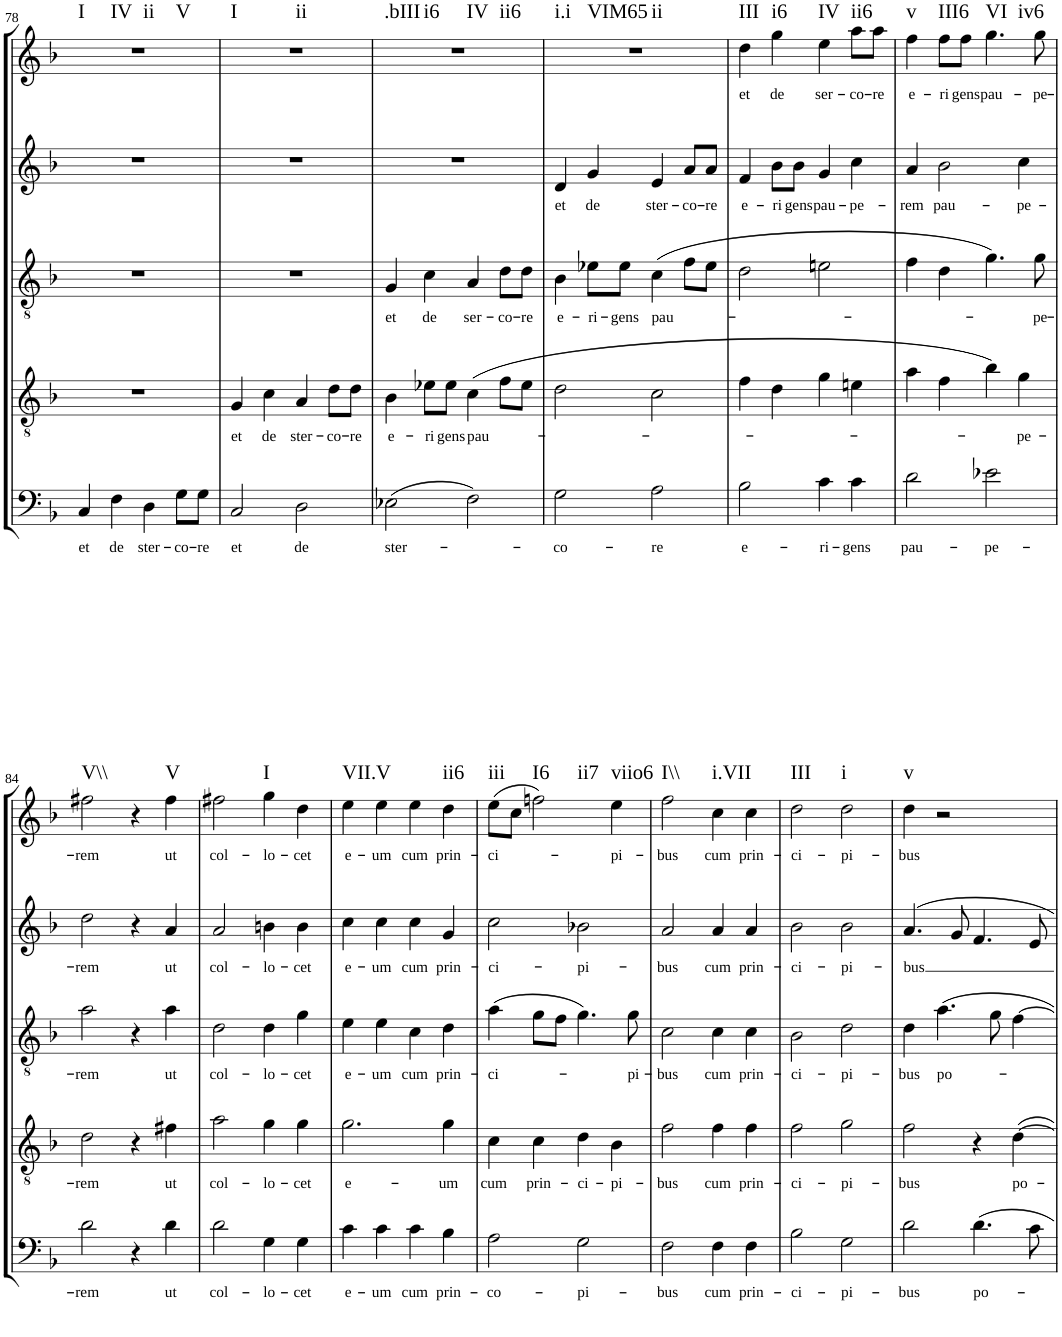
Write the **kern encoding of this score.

**kern	**text	**kern	**text	**kern	**text	**kern	**text	**kern	**text	**harte
*part5	*part5	*part4	*part4	*part3	*part3	*part2	*part2	*part1	*part1	*part1
*staff5	*staff5	*staff4	*staff4	*staff3	*staff3	*staff2	*staff2	*staff1	*staff1	*
*I"Basso	*	*I"Tenore	*	*I"Alto	*	*I"Alto	*	*I"Canto	*	*
!!LO:PB:g=z
*clefF4	*	*clefGv2	*	*clefGv2	*	*clefG2	*	*clefG2	*	*
*Trd7c12	*	*	*	*	*	*	*	*	*	*
*k[b-]	*	*k[b-]	*	*k[b-]	*	*k[b-]	*	*k[b-]	*	*
*F:	*	*F:	*	*F:	*	*F:	*	*F:	*	*
*M4/4	*	*M4/4	*	*M4/4	*	*M4/4	*	*M4/4	*	*
*met(c)	*	*met(c)	*	*met(c)	*	*met(c)	*	*met(c)	*	*
=78	=78	=78	=78	=78	=78	=78	=78	=78	=78	=78
!	!LO:LY:b	!	!	!	!	!	!	!	!	!LO:H:n=1:kt=I
!	!	!	!	!	!	!	!	!	!	!LO:H:n=2:kt=IV
!	!	!	!	!	!	!	!	!	!	!LO:H:n=3:kt=ii
!	!	!	!	!	!	!	!	!	!	!LO:H:n=4:kt=V
4C/	et	1r	.	1r	.	1r	.	1r	.	N N N N
!	!LO:LY:b	!	!	!	!	!	!	!	!	!
4F\	de	.	.	.	.	.	.	.	.	.
!	!LO:LY:b	!	!	!	!	!	!	!	!	!
4D\	ster-	.	.	.	.	.	.	.	.	.
!	!LO:LY:b	!	!	!	!	!	!	!	!	!
8G\L	-co-	.	.	.	.	.	.	.	.	.
!	!LO:LY:b	!	!	!	!	!	!	!	!	!
8G\J	-re	.	.	.	.	.	.	.	.	.
=79	=79	=79	=79	=79	=79	=79	=79	=79	=79	=79
!	!LO:LY:b	!	!LO:LY:b	!	!	!	!	!	!	!LO:H:n=1:kt=I
!	!	!	!	!	!	!	!	!	!	!LO:H:n=2:kt=ii
2C/	et	4G/	et	1r	.	1r	.	1r	.	N N
!	!	!	!LO:LY:b	!	!	!	!	!	!	!
.	.	4c\	de	.	.	.	.	.	.	.
!	!LO:LY:b	!	!LO:LY:b	!	!	!	!	!	!	!
2D\	de	4A/	ster-	.	.	.	.	.	.	.
!	!	!	!LO:LY:b	!	!	!	!	!	!	!
.	.	8d\L	-co-	.	.	.	.	.	.	.
!	!	!	!LO:LY:b	!	!	!	!	!	!	!
.	.	8d\J	-re	.	.	.	.	.	.	.
=80	=80	=80	=80	=80	=80	=80	=80	=80	=80	=80
!	!LO:LY:b	!	!LO:LY:b	!	!LO:LY:b	!	!	!	!	!LO:H:n=1:kt=.bIII
!	!	!	!	!	!	!	!	!	!	!LO:H:n=2:kt=i6
!	!	!	!	!	!	!	!	!	!	!LO:H:n=3:kt=IV
!	!	!	!	!	!	!	!	!	!	!LO:H:n=4:kt=ii6
(>2E-X\	ster-	4B-\	e-	4G/	et	1r	.	1r	.	N N N N
!	!	!	!LO:LY:b	!	!LO:LY:b	!	!	!	!	!
.	.	8e-X\L	-ri-	4c\	de	.	.	.	.	.
!	!	!	!LO:LY:b	!	!	!	!	!	!	!
.	.	8e-\J	-gens	.	.	.	.	.	.	.
!	!	!	!LO:LY:b	!	!LO:LY:b	!	!	!	!	!
2F\)	.	(>4c\	pau-	4A/	ser-	.	.	.	.	.
!	!	!	!	!	!LO:LY:b	!	!	!	!	!
.	.	8f\L	.	8d\L	-co-	.	.	.	.	.
!	!	!	!	!	!LO:LY:b	!	!	!	!	!
.	.	8e-\J	.	8d\J	-re	.	.	.	.	.
=81	=81	=81	=81	=81	=81	=81	=81	=81	=81	=81
!	!LO:LY:b	!	!	!	!LO:LY:b	!	!LO:LY:b	!	!	!LO:H:n=1:kt=i.i
!	!	!	!	!	!	!	!	!	!	!LO:H:n=2:kt=VIM65
!	!	!	!	!	!	!	!	!	!	!LO:H:n=3:kt=ii
2G\	-co-	2d\	.	4B-\	e-	4d/	et	1r	.	N N N
!	!	!	!	!	!LO:LY:b	!	!LO:LY:b	!	!	!
.	.	.	.	8e-X\L	-ri-	4g/	de	.	.	.
!	!	!	!	!	!LO:LY:b	!	!	!	!	!
.	.	.	.	8e-\J	-gens	.	.	.	.	.
!	!LO:LY:b	!	!	!	!LO:LY:b	!	!LO:LY:b	!	!	!
2A\	-re	2c\	.	(>4c\	pau-	4e/	ster-	.	.	.
!	!	!	!	!	!	!	!LO:LY:b	!	!	!
.	.	.	.	8f\L	.	8a/L	-co-	.	.	.
!	!	!	!	!	!	!	!LO:LY:b	!	!	!
.	.	.	.	8e-\J	.	8a/J	-re	.	.	.
=82	=82	=82	=82	=82	=82	=82	=82	=82	=82	=82
!	!LO:LY:b	!	!	!	!	!	!LO:LY:b	!	!LO:LY:b	!LO:H:kt=III
2B-\	e-	4f\	.	2d\	.	4f/	e-	4dd\	et	N
!	!	!	!	!	!	!	!LO:LY:b	!	!LO:LY:b	!LO:H:kt=i6
.	.	4d\	.	.	.	8b-\L	-ri-	4gg\	de	N
!	!	!	!	!	!	!	!LO:LY:b	!	!	!
.	.	.	.	.	.	8b-\J	-gens	.	.	.
!	!LO:LY:b	!	!	!	!	!	!LO:LY:b	!	!LO:LY:b	!LO:H:kt=IV
4c\	-ri-	4g\	.	2en\	.	4g/	pau-	4ee\	ser-	N
!	!LO:LY:b	!	!	!	!	!	!LO:LY:b	!	!LO:LY:b	!LO:H:kt=ii6
4c\	-gens	4en\	.	.	.	4cc\	-pe-	8aa\L	-co-	N
!	!	!	!	!	!	!	!	!	!LO:LY:b	!
.	.	.	.	.	.	.	.	8aa\J	-re	.
=83	=83	=83	=83	=83	=83	=83	=83	=83	=83	=83
!	!LO:LY:b	!	!LO:LY:b	!	!LO:LY:b	!	!LO:LY:b	!	!LO:LY:b	!LO:H:kt=v
2d\	pau-	4a\	-­-	4f\	-­-	4a/	-­rem	4ff\	e-	N
!	!	!	!	!	!	!	!LO:LY:b	!	!LO:LY:b	!LO:H:kt=III6
.	.	4f\	.	4d\	.	2b-\	pau-	8ff\L	-ri-	N
!	!	!	!	!	!	!	!	!	!LO:LY:b	!
.	.	.	.	.	.	.	.	8ff\J	-gens	.
!	!LO:LY:b	!	!	!	!	!	!	!	!LO:LY:b	!LO:H:n=1:kt=VI
!	!	!	!	!	!	!	!	!	!	!LO:H:n=2:kt=iv6
2e-X\	-pe-	4b-\)	.	4.g\)	.	.	.	4.gg\	pau-	N N
!	!	!	!LO:LY:b	!	!	!	!LO:LY:b	!	!	!
.	.	4g\	-pe-	.	.	4cc\	-pe-	.	.	.
!	!	!	!	!	!LO:LY:b	!	!	!	!LO:LY:b	!
.	.	.	.	8g\	-pe-	.	.	8gg\	-pe-	.
!!LO:LB:g=z
=84	=84	=84	=84	=84	=84	=84	=84	=84	=84	=84
!	!LO:LY:b	!	!LO:LY:b	!	!LO:LY:b	!	!LO:LY:b	!	!LO:LY:b	!LO:H:kt=V\\
2d\	-rem	2d\	-rem	2a\	-rem	2dd\	-rem	2ff#X\	-rem	N
4r	.	4r	.	4r	.	4r	.	4r	.	.
!	!LO:LY:b	!	!LO:LY:b	!	!LO:LY:b	!	!LO:LY:b	!	!LO:LY:b	!LO:H:kt=V
4d\	ut	4f#X\	ut	4a\	ut	4a/	ut	4ff#\	ut	N
=85	=85	=85	=85	=85	=85	=85	=85	=85	=85	=85
!	!LO:LY:b	!	!LO:LY:b	!	!LO:LY:b	!	!LO:LY:b	!	!LO:LY:b	!
2d\	col-	2a\	col-	2d\	col-	2a/	col-	2ff#X\	col-	.
!	!LO:LY:b	!	!LO:LY:b	!	!LO:LY:b	!	!LO:LY:b	!	!LO:LY:b	!LO:H:kt=I
4G\	-lo-	4g\	-lo-	4d\	-lo-	4bn\	-lo-	4gg\	-lo-	N
!	!LO:LY:b	!	!LO:LY:b	!	!LO:LY:b	!	!LO:LY:b	!	!LO:LY:b	!
4G\	-cet	4g\	-cet	4g\	-cet	4b\	-cet	4dd\	-cet	.
=86	=86	=86	=86	=86	=86	=86	=86	=86	=86	=86
!	!LO:LY:b	!	!LO:LY:b	!	!LO:LY:b	!	!LO:LY:b	!	!LO:LY:b	!LO:H:kt=VII.V
4c\	e-	2.g\	e-	4e\	e-	4cc\	e-	4ee\	e-	N
!	!LO:LY:b	!	!	!	!LO:LY:b	!	!LO:LY:b	!	!LO:LY:b	!
4c\	-um	.	.	4e\	-um	4cc\	-um	4ee\	-um	.
!	!LO:LY:b	!	!	!	!LO:LY:b	!	!LO:LY:b	!	!LO:LY:b	!
4c\	cum	.	.	4c\	cum	4cc\	cum	4ee\	cum	.
!	!LO:LY:b	!	!LO:LY:b	!	!LO:LY:b	!	!LO:LY:b	!	!LO:LY:b	!LO:H:kt=ii6
4B-\	prin-	4g\	-um	4d\	prin-	4g/	prin-	4dd\	prin-	N
=87	=87	=87	=87	=87	=87	=87	=87	=87	=87	=87
!	!LO:LY:b	!	!LO:LY:b	!	!LO:LY:b	!	!LO:LY:b	!	!LO:LY:b	!LO:H:kt=iii
2A\	-co-	4c\	cum	(>4a\	-ci-	2cc\	-ci-	(>8ee\L	-ci-	N
.	.	.	.	.	.	.	.	8cc\J	.	.
!	!	!	!LO:LY:b	!	!	!	!	!	!	!LO:H:n=1:kt=I6
!	!	!	!	!	!	!	!	!	!	!LO:H:n=2:kt=ii7
.	.	4c\	prin-	8g\L	.	.	.	2ffn\)	.	N N
.	.	.	.	8f\J	.	.	.	.	.	.
!	!LO:LY:b	!	!LO:LY:b	!	!	!	!LO:LY:b	!	!	!
2G\	-pi-	4d\	-ci-	4.g\)	.	2b-X\	-pi-	.	.	.
!	!	!	!LO:LY:b	!	!	!	!	!	!LO:LY:b	!LO:H:kt=viio6
.	.	4B-\	-pi-	.	.	.	.	4ee\	-pi-	N
!	!	!	!	!	!LO:LY:b	!	!	!	!	!
.	.	.	.	8g\	-pi-	.	.	.	.	.
=88	=88	=88	=88	=88	=88	=88	=88	=88	=88	=88
!	!LO:LY:b	!	!LO:LY:b	!	!LO:LY:b	!	!LO:LY:b	!	!LO:LY:b	!LO:H:kt=I\\
2F\	-­bus	2f\	-­bus	2c\	-­bus	2a/	-­bus	2ff\	-­bus	N
!	!LO:LY:b	!	!LO:LY:b	!	!LO:LY:b	!	!LO:LY:b	!	!LO:LY:b	!LO:H:kt=i.VII
4F\	cum	4f\	cum	4c\	cum	4a/	cum	4cc\	cum	N
!	!LO:LY:b	!	!LO:LY:b	!	!LO:LY:b	!	!LO:LY:b	!	!LO:LY:b	!
4F\	prin-	4f\	prin-	4c\	prin-	4a/	prin-	4cc\	prin-	.
=89	=89	=89	=89	=89	=89	=89	=89	=89	=89	=89
!	!LO:LY:b	!	!LO:LY:b	!	!LO:LY:b	!	!LO:LY:b	!	!LO:LY:b	!LO:H:kt=III
2B-\	-ci-	2f\	-ci-	2B-\	-ci-	2b-\	-ci-	2dd\	-ci-	N
!	!LO:LY:b	!	!LO:LY:b	!	!LO:LY:b	!	!LO:LY:b	!	!LO:LY:b	!LO:H:kt=i
2G\	-pi-	2g\	-pi-	2d\	-pi-	2b-\	-pi-	2dd\	-pi-	N
=90	=90	=90	=90	=90	=90	=90	=90	=90	=90	=90
!	!LO:LY:b	!	!LO:LY:b	!	!LO:LY:b	!	!LO:LY:b	!	!LO:LY:b	!LO:H:kt=v
2d\	-bus	2f\	-bus	4d\	-bus	4.a/	-bus	4dd\	-bus	N
!	!	!	!	!	!LO:LY:b	!	!	!	!	!
.	.	.	.	4.a\	po-	.	.	2r	.	.
.	.	.	.	.	.	8g/	.	.	.	.
!	!LO:LY:b	!	!	!	!	!	!	!	!	!
4.d\	po-	4r	.	.	.	4.f/	.	.	.	.
.	.	.	.	8g\	.	.	.	.	.	.
!	!	!	!LO:LY:b	!	!	!	!	!	!	!
.	.	[4d\	po-	[4f\	.	.	.	4ryy	.	.
8c\	.	.	.	.	.	8e/	.	.	.	.
=	=	=	=	=	=	=	=	=	=	=
*-	*-	*-	*-	*-	*-	*-	*-	*-	*-	*-
